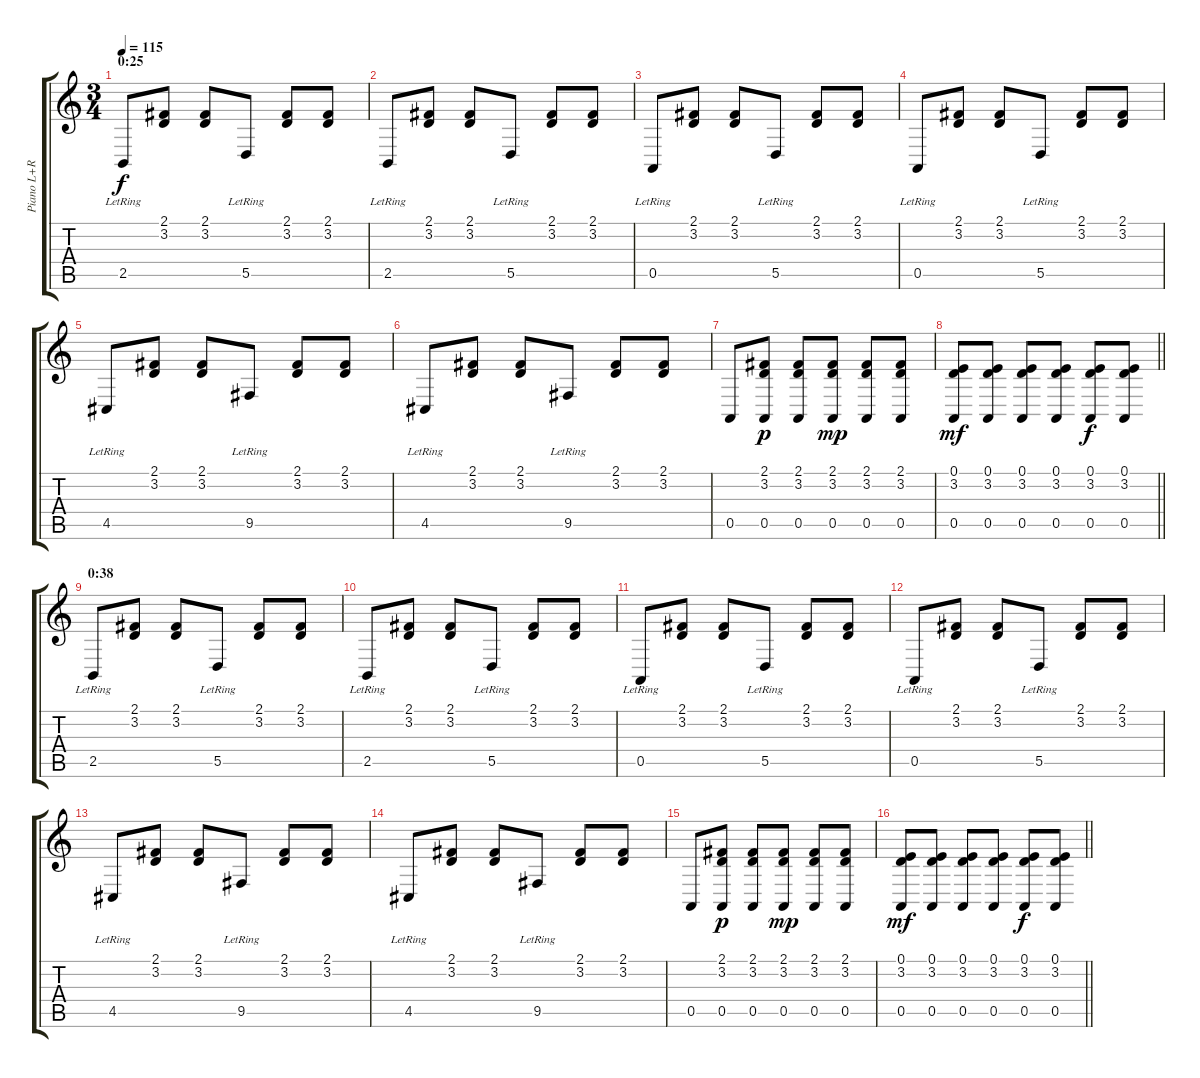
\track ("Piano L+R" "Piano L+R") {instrument acousticgrandpiano}
\staff {score tabs}
\tuning (E4 B3 G3 D3 A2 E2) {hide}
\ts (3 4)
\section ("" "0:25")
\tempo 115
\clef g2
\ks c
2.5{lr}.8{dy f} (2.1 3.2).8 (2.1 3.2).8 5.5{lr}.8 (2.1 3.2).8 (2.1 3.2).8 |
2.5{lr}.8 (2.1 3.2).8 (2.1 3.2).8 5.5{lr}.8 (2.1 3.2).8 (2.1 3.2).8 |
0.5{lr}.8 (2.1 3.2).8 (2.1 3.2).8 5.5{lr}.8 (2.1 3.2).8 (2.1 3.2).8 |
0.5{lr}.8 (2.1 3.2).8 (2.1 3.2).8 5.5{lr}.8 (2.1 3.2).8 (2.1 3.2).8 |
4.5{lr}.8 (2.1 3.2).8 (2.1 3.2).8 9.5{lr}.8 (2.1 3.2).8 (2.1 3.2).8 |
4.5{lr}.8 (2.1 3.2).8 (2.1 3.2).8 9.5{lr}.8 (2.1 3.2).8 (2.1 3.2).8 |
0.5.8 (2.1 3.2 0.5).8{dy p} (2.1 3.2 0.5).8 (2.1 3.2 0.5).8{dy mp} (2.1 3.2 0.5).8 (2.1 3.2 0.5).8 |
\barLineRight lightlight
(0.1 3.2 0.5).8{dy mf} (0.1 3.2 0.5).8 (0.1 3.2 0.5).8 (0.1 3.2 0.5).8 (0.1 3.2 0.5).8{dy f} (0.1 3.2 0.5).8 |
\section ("" "0:38")
2.5{lr}.8 (2.1 3.2).8 (2.1 3.2).8 5.5{lr}.8 (2.1 3.2).8 (2.1 3.2).8 |
2.5{lr}.8 (2.1 3.2).8 (2.1 3.2).8 5.5{lr}.8 (2.1 3.2).8 (2.1 3.2).8 |
0.5{lr}.8 (2.1 3.2).8 (2.1 3.2).8 5.5{lr}.8 (2.1 3.2).8 (2.1 3.2).8 |
0.5{lr}.8 (2.1 3.2).8 (2.1 3.2).8 5.5{lr}.8 (2.1 3.2).8 (2.1 3.2).8 |
4.5{lr}.8 (2.1 3.2).8 (2.1 3.2).8 9.5{lr}.8 (2.1 3.2).8 (2.1 3.2).8 |
4.5{lr}.8 (2.1 3.2).8 (2.1 3.2).8 9.5{lr}.8 (2.1 3.2).8 (2.1 3.2).8 |
0.5.8 (2.1 3.2 0.5).8{dy p} (2.1 3.2 0.5).8 (2.1 3.2 0.5).8{dy mp} (2.1 3.2 0.5).8 (2.1 3.2 0.5).8 |
\barLineRight lightlight
(0.1 3.2 0.5).8{dy mf} (0.1 3.2 0.5).8 (0.1 3.2 0.5).8 (0.1 3.2 0.5).8 (0.1 3.2 0.5).8{dy f} (0.1 3.2 0.5).8
